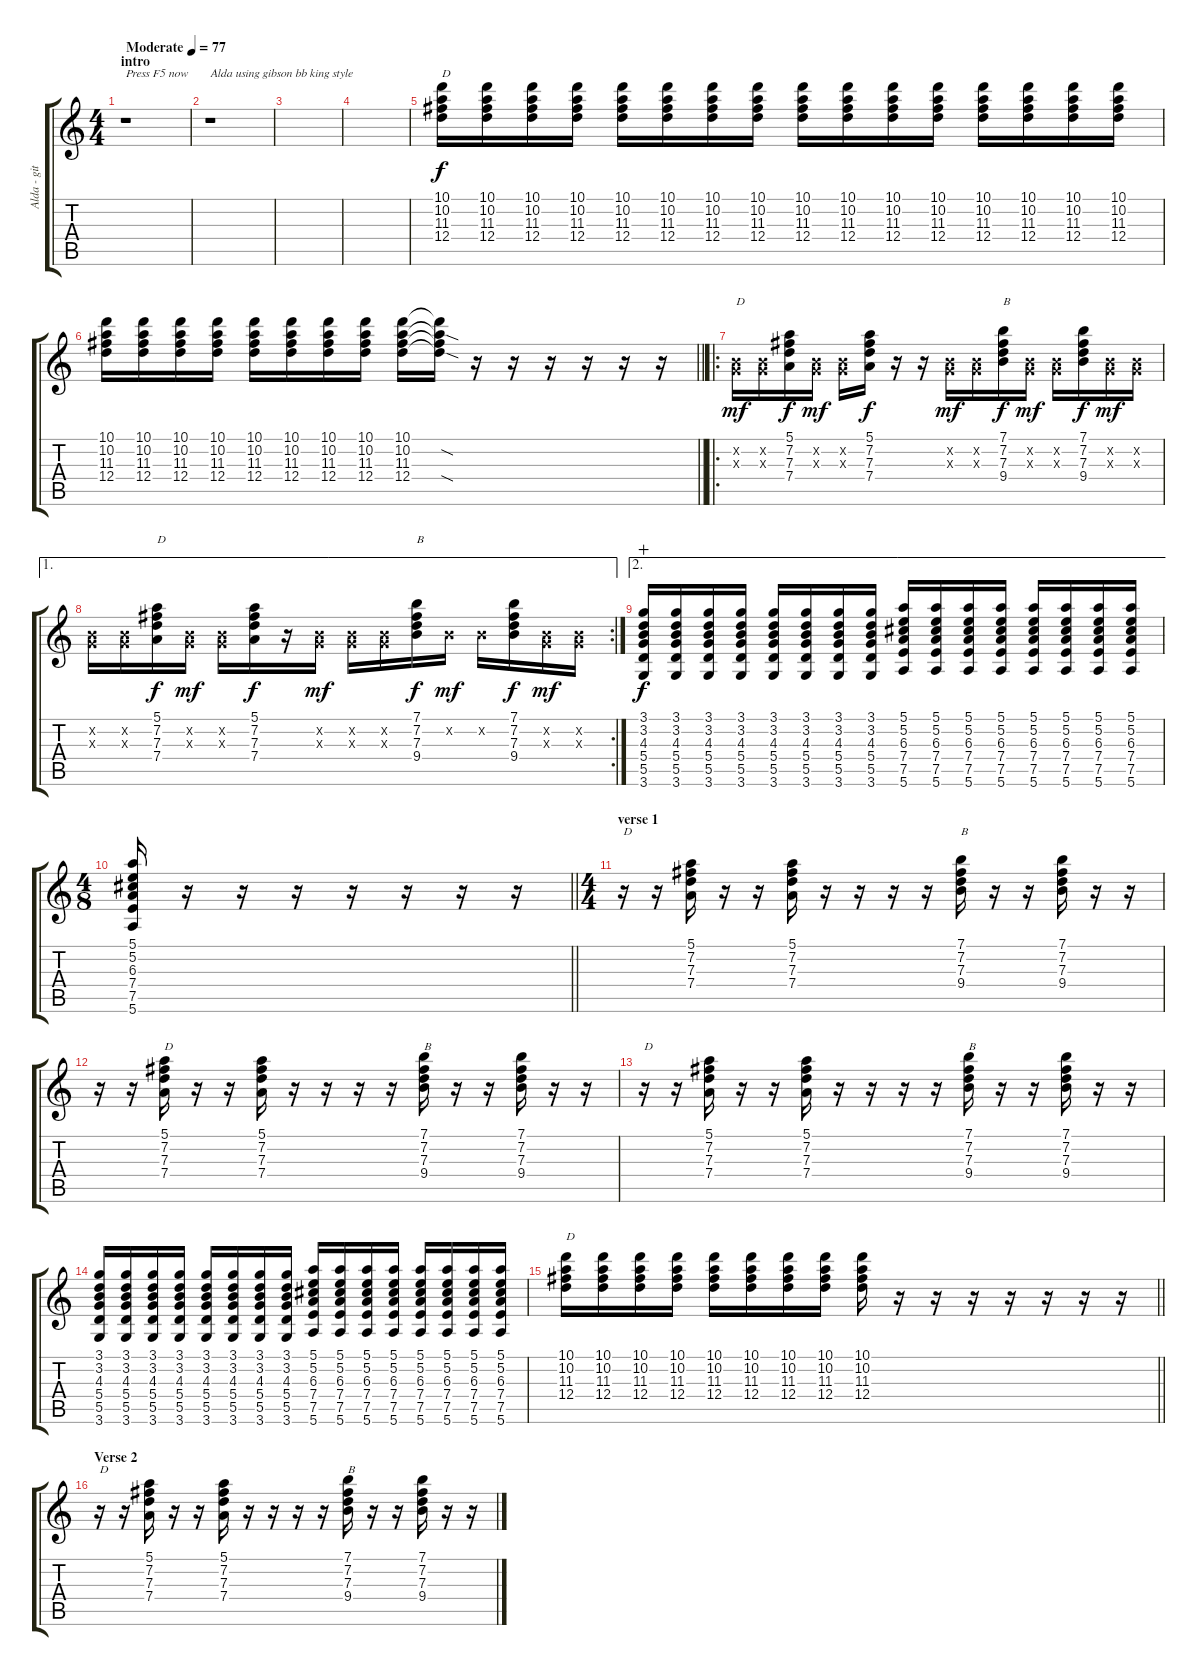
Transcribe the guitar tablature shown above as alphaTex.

\track ("Alda - gitar 1" "Alda - git") {instrument electricguitarjazz}
\staff {score tabs}
\tuning (E4 B3 G3 D3 A2 E2) {hide}
\ts (4 4)
\section ("" "intro")
\tempo (77 "Moderate")
\clef g2
\ks c
r.1{txt "Press F5 now" dy f instrument electricguitarjazz} |
r.1{txt "Alda using gibson bb king style"} |
|
|
(10.1 10.2 11.3 12.4).16{txt "D"} (10.1 10.2 11.3 12.4).16 (10.1 10.2 11.3 12.4).16 (10.1 10.2 11.3 12.4).16 (10.1 10.2 11.3 12.4).16 (10.1 10.2 11.3 12.4).16 (10.1 10.2 11.3 12.4).16 (10.1 10.2 11.3 12.4).16 (10.1 10.2 11.3 12.4).16 (10.1 10.2 11.3 12.4).16 (10.1 10.2 11.3 12.4).16 (10.1 10.2 11.3 12.4).16 (10.1 10.2 11.3 12.4).16 (10.1 10.2 11.3 12.4).16 (10.1 10.2 11.3 12.4).16 (10.1 10.2 11.3 12.4).16 |
\barLineRight lightlight
(10.1 10.2 11.3 12.4).16 (10.1 10.2 11.3 12.4).16 (10.1 10.2 11.3 12.4).16 (10.1 10.2 11.3 12.4).16 (10.1 10.2 11.3 12.4).16 (10.1 10.2 11.3 12.4).16 (10.1 10.2 11.3 12.4).16 (10.1 10.2 11.3 12.4).16 (10.1 10.2 11.3 12.4).16 (10.1{t} 10.2{sod t} 11.3{t} 12.4{sod t}).16 r.16 r.16 r.16 r.16 r.16 r.16 |
\ro
\section ("" "")
(0.2{x} 0.3{x}).16{txt "D" dy mf volume 16 balance 8 instrument electricguitarjazz} (0.2{x} 0.3{x}).16 (5.1 7.2 7.3 7.4).16{dy f} (0.2{x} 0.3{x}).16{dy mf} (0.2{x} 0.3{x}).16 (5.1 7.2 7.3 7.4).16{dy f} r.16 r.16 (0.2{x} 0.3{x}).16{dy mf} (0.2{x} 0.3{x}).16 (7.1 7.2 7.3 9.4).16{txt "B" dy f} (0.2{x} 0.3{x}).16{dy mf} (0.2{x} 0.3{x}).16 (7.1 7.2 7.3 9.4).16{dy f} (0.2{x} 0.3{x}).16{dy mf} (0.2{x} 0.3{x}).16 |
\ae 1
\rc 2
(0.2{x} 0.3{x}).16 (0.2{x} 0.3{x}).16 (5.1 7.2 7.3 7.4).16{txt "D" dy f} (0.2{x} 0.3{x}).16{dy mf} (0.2{x} 0.3{x}).16 (5.1 7.2 7.3 7.4).16{dy f} r.16 (0.2{x} 0.3{x}).16{dy mf} (0.2{x} 0.3{x}).16 (0.2{x} 0.3{x}).16 (7.1 7.2 7.3 9.4).16{txt "B" dy f} 0.2{x}.16{dy mf} 0.2{x}.16 (7.1 7.2 7.3 9.4).16{dy f} (0.2{x} 0.3{x}).16{dy mf} (0.2{x} 0.3{x}).16 |
\ae 2
(3.1 3.2 4.3 5.4 5.5 3.6).16{dy f volume 16 balance 8 wahc} (3.1 3.2 4.3 5.4 5.5 3.6).16 (3.1 3.2 4.3 5.4 5.5 3.6).16 (3.1 3.2 4.3 5.4 5.5 3.6).16 (3.1 3.2 4.3 5.4 5.5 3.6).16 (3.1 3.2 4.3 5.4 5.5 3.6).16 (3.1 3.2 4.3 5.4 5.5 3.6).16 (3.1 3.2 4.3 5.4 5.5 3.6).16 (5.1 5.2 6.3 7.4 7.5 5.6).16 (5.1 5.2 6.3 7.4 7.5 5.6).16 (5.1 5.2 6.3 7.4 7.5 5.6).16 (5.1 5.2 6.3 7.4 7.5 5.6).16 (5.1 5.2 6.3 7.4 7.5 5.6).16 (5.1 5.2 6.3 7.4 7.5 5.6).16 (5.1 5.2 6.3 7.4 7.5 5.6).16 (5.1 5.2 6.3 7.4 7.5 5.6).16 |
\ts (4 8)
\barLineRight lightlight
(5.1 5.2 6.3 7.4 7.5 5.6).16 r.16 r.16 r.16 r.16 r.16 r.16 r.16 |
\ts (4 4)
\section ("" "verse 1")
r.16{txt "D" volume 16} r.16 (5.1 7.2 7.3 7.4).16 r.16 r.16 (5.1 7.2 7.3 7.4).16 r.16 r.16 r.16 r.16 (7.1 7.2 7.3 9.4).16{txt "B"} r.16 r.16 (7.1 7.2 7.3 9.4).16 r.16 r.16 |
r.16 r.16 (5.1 7.2 7.3 7.4).16{txt "D"} r.16 r.16 (5.1 7.2 7.3 7.4).16 r.16 r.16 r.16 r.16 (7.1 7.2 7.3 9.4).16{txt "B"} r.16 r.16 (7.1 7.2 7.3 9.4).16 r.16 r.16 |
r.16{txt "D" volume 16} r.16 (5.1 7.2 7.3 7.4).16 r.16 r.16 (5.1 7.2 7.3 7.4).16 r.16 r.16 r.16 r.16 (7.1 7.2 7.3 9.4).16{txt "B"} r.16 r.16 (7.1 7.2 7.3 9.4).16 r.16 r.16 |
(3.1 3.2 4.3 5.4 5.5 3.6).16{volume 13 balance 8} (3.1 3.2 4.3 5.4 5.5 3.6).16 (3.1 3.2 4.3 5.4 5.5 3.6).16 (3.1 3.2 4.3 5.4 5.5 3.6).16 (3.1 3.2 4.3 5.4 5.5 3.6).16 (3.1 3.2 4.3 5.4 5.5 3.6).16 (3.1 3.2 4.3 5.4 5.5 3.6).16 (3.1 3.2 4.3 5.4 5.5 3.6).16 (5.1 5.2 6.3 7.4 7.5 5.6).16 (5.1 5.2 6.3 7.4 7.5 5.6).16 (5.1 5.2 6.3 7.4 7.5 5.6).16 (5.1 5.2 6.3 7.4 7.5 5.6).16 (5.1 5.2 6.3 7.4 7.5 5.6).16 (5.1 5.2 6.3 7.4 7.5 5.6).16 (5.1 5.2 6.3 7.4 7.5 5.6).16 (5.1 5.2 6.3 7.4 7.5 5.6).16 |
\barLineRight lightlight
(10.1 10.2 11.3 12.4).16{txt "D"} (10.1 10.2 11.3 12.4).16 (10.1 10.2 11.3 12.4).16 (10.1 10.2 11.3 12.4).16 (10.1 10.2 11.3 12.4).16 (10.1 10.2 11.3 12.4).16 (10.1 10.2 11.3 12.4).16 (10.1 10.2 11.3 12.4).16 (10.1 10.2 11.3 12.4).16 r.16 r.16 r.16 r.16 r.16 r.16 r.16 |
\section ("" "Verse 2")
r.16{txt "D" volume 16} r.16 (5.1 7.2 7.3 7.4).16 r.16 r.16 (5.1 7.2 7.3 7.4).16 r.16 r.16 r.16 r.16 (7.1 7.2 7.3 9.4).16{txt "B"} r.16 r.16 (7.1 7.2 7.3 9.4).16 r.16 r.16
